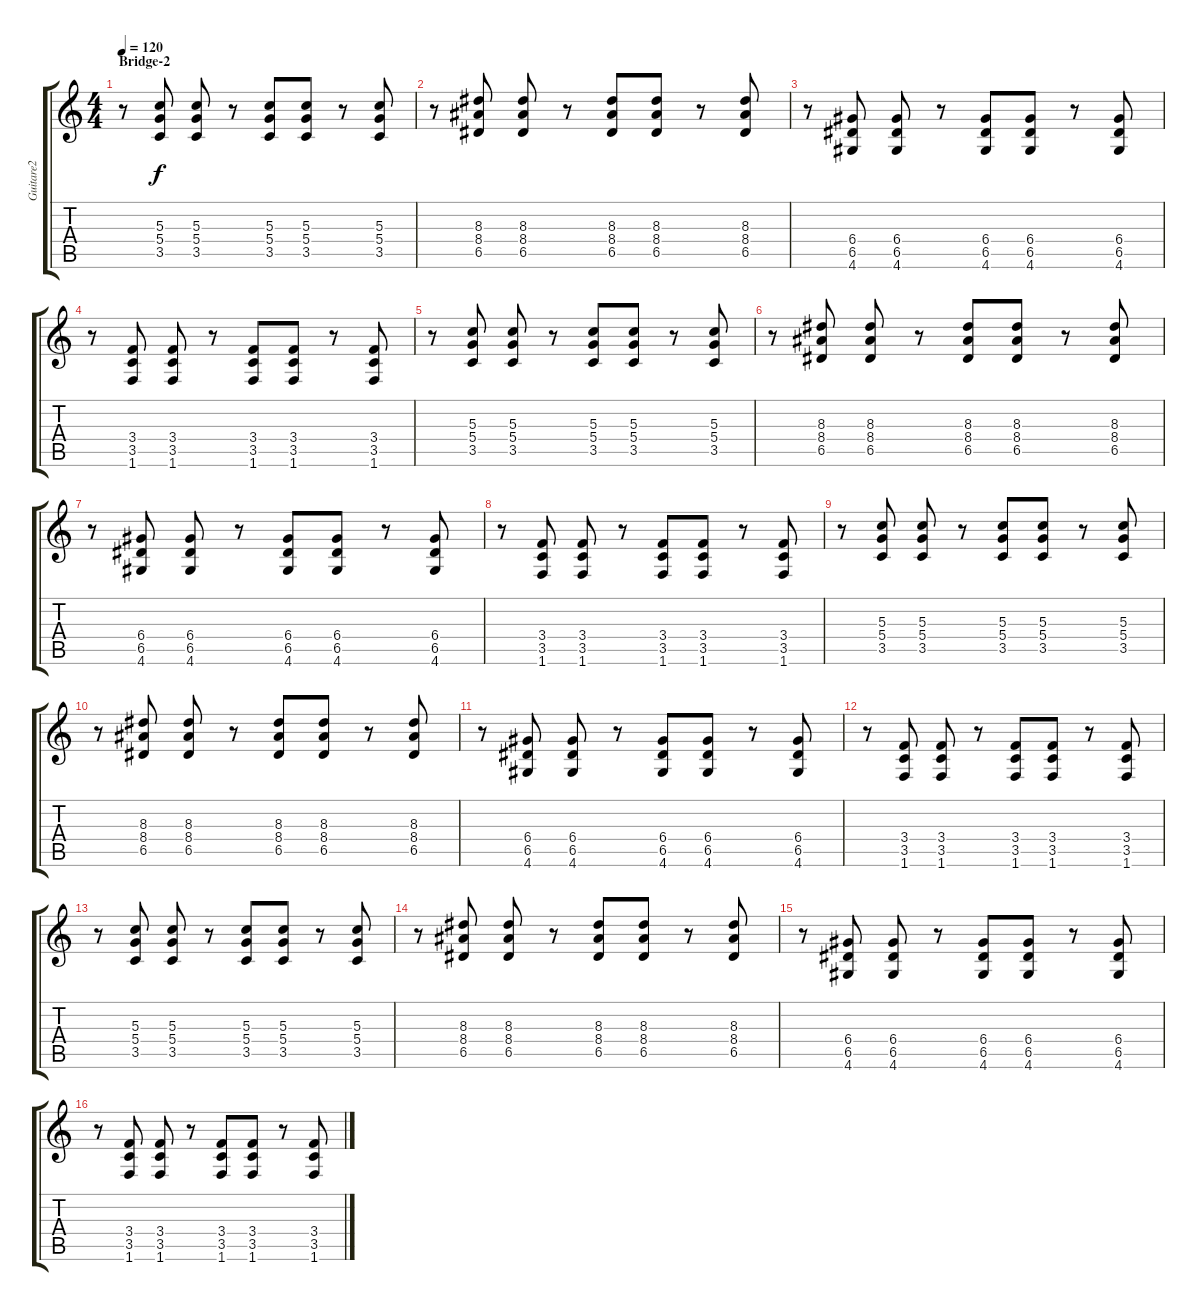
\track ("Guitare2" "Guitare2") {instrument overdrivenguitar}
\staff {score tabs}
\tuning (E4 B3 G3 D3 A2 E2) {hide}
\ts (4 4)
\section ("" "Bridge-2")
\tempo 120
\clef g2
\ks c
r.8{dy f} (5.3 5.4 3.5).8 (5.3 5.4 3.5).8 r.8 (5.3 5.4 3.5).8 (5.3 5.4 3.5).8 r.8 (5.3 5.4 3.5).8 |
r.8 (8.3 8.4 6.5).8 (8.3 8.4 6.5).8 r.8 (8.3 8.4 6.5).8 (8.3 8.4 6.5).8 r.8 (8.3 8.4 6.5).8 |
r.8 (6.4 6.5 4.6).8 (6.4 6.5 4.6).8 r.8 (6.4 6.5 4.6).8 (6.4 6.5 4.6).8 r.8 (6.4 6.5 4.6).8 |
r.8 (3.4 3.5 1.6).8 (3.4 3.5 1.6).8 r.8 (3.4 3.5 1.6).8 (3.4 3.5 1.6).8 r.8 (3.4 3.5 1.6).8 |
r.8 (5.3 5.4 3.5).8 (5.3 5.4 3.5).8 r.8 (5.3 5.4 3.5).8 (5.3 5.4 3.5).8 r.8 (5.3 5.4 3.5).8 |
r.8 (8.3 8.4 6.5).8 (8.3 8.4 6.5).8 r.8 (8.3 8.4 6.5).8 (8.3 8.4 6.5).8 r.8 (8.3 8.4 6.5).8 |
r.8 (6.4 6.5 4.6).8 (6.4 6.5 4.6).8 r.8 (6.4 6.5 4.6).8 (6.4 6.5 4.6).8 r.8 (6.4 6.5 4.6).8 |
r.8 (3.4 3.5 1.6).8 (3.4 3.5 1.6).8 r.8 (3.4 3.5 1.6).8 (3.4 3.5 1.6).8 r.8 (3.4 3.5 1.6).8 |
r.8 (5.3 5.4 3.5).8 (5.3 5.4 3.5).8 r.8 (5.3 5.4 3.5).8 (5.3 5.4 3.5).8 r.8 (5.3 5.4 3.5).8 |
r.8 (8.3 8.4 6.5).8 (8.3 8.4 6.5).8 r.8 (8.3 8.4 6.5).8 (8.3 8.4 6.5).8 r.8 (8.3 8.4 6.5).8 |
r.8 (6.4 6.5 4.6).8 (6.4 6.5 4.6).8 r.8 (6.4 6.5 4.6).8 (6.4 6.5 4.6).8 r.8 (6.4 6.5 4.6).8 |
r.8 (3.4 3.5 1.6).8 (3.4 3.5 1.6).8 r.8 (3.4 3.5 1.6).8 (3.4 3.5 1.6).8 r.8 (3.4 3.5 1.6).8 |
r.8 (5.3 5.4 3.5).8 (5.3 5.4 3.5).8 r.8 (5.3 5.4 3.5).8 (5.3 5.4 3.5).8 r.8 (5.3 5.4 3.5).8 |
r.8 (8.3 8.4 6.5).8 (8.3 8.4 6.5).8 r.8 (8.3 8.4 6.5).8 (8.3 8.4 6.5).8 r.8 (8.3 8.4 6.5).8 |
r.8 (6.4 6.5 4.6).8 (6.4 6.5 4.6).8 r.8 (6.4 6.5 4.6).8 (6.4 6.5 4.6).8 r.8 (6.4 6.5 4.6).8 |
r.8 (3.4 3.5 1.6).8 (3.4 3.5 1.6).8 r.8 (3.4 3.5 1.6).8 (3.4 3.5 1.6).8 r.8 (3.4 3.5 1.6).8
